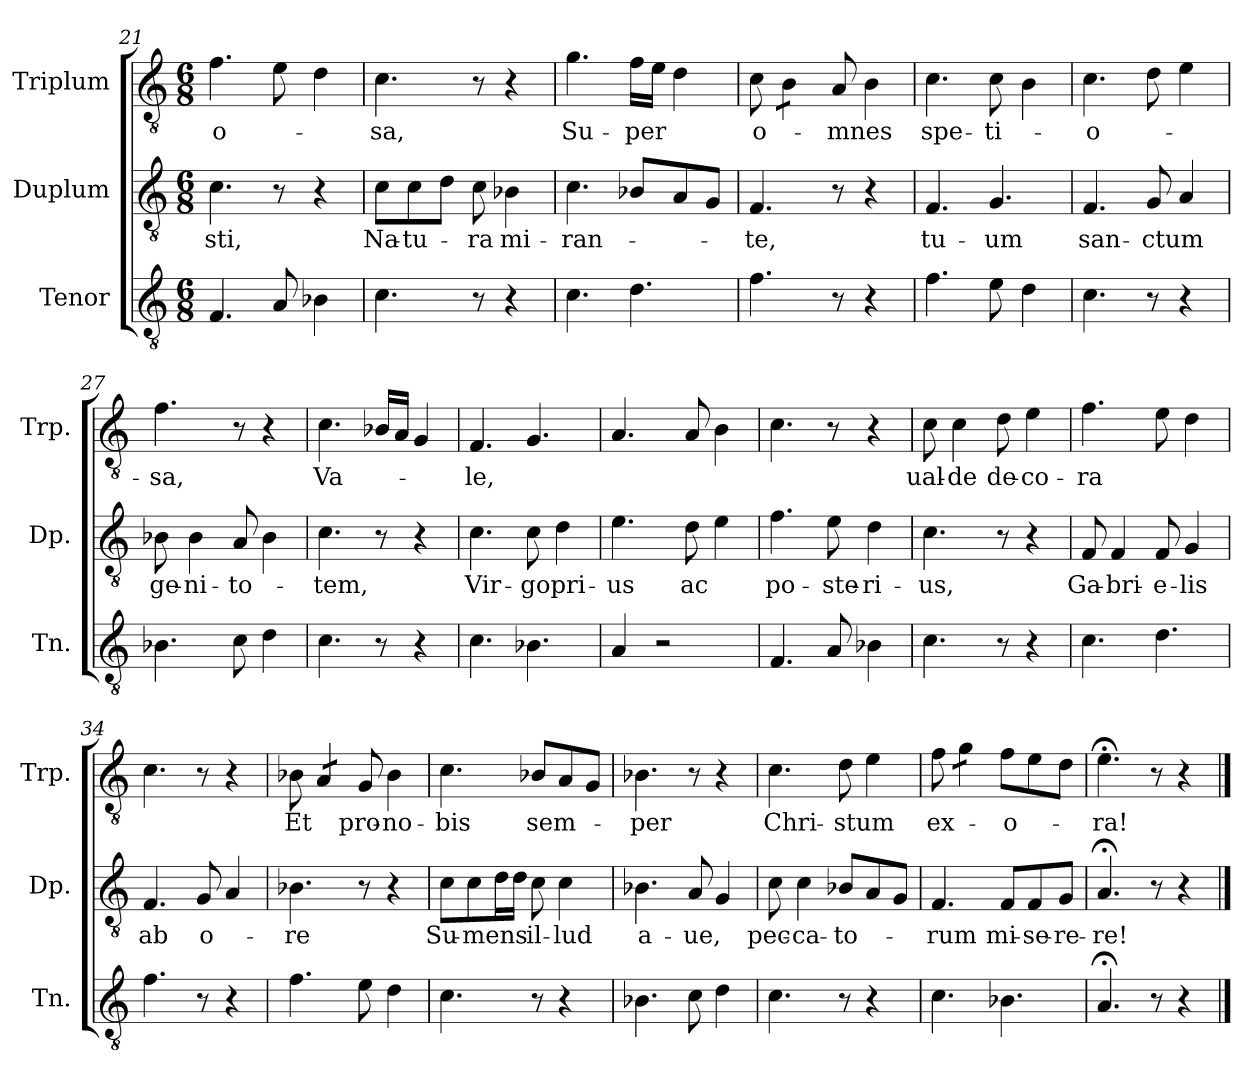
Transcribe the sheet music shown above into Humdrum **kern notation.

**kern	**kern	**text	**kern	**text
*part3	*part2	*part2	*part1	*part1
*staff3	*staff2	*staff2	*staff1	*staff1
*I"Tenor	*I"Duplum	*	*I"Triplum	*
*I'Tn.	*I'Dp.	*	*I'Trp.	*
*clefGv2	*clefGv2	*	*clefGv2	*
*k[]	*k[]	*	*k[]	*
*M6/8	*M6/8	*	*M6/8	*
=21	=21	=21	=21	=21
!	!	!LO:LY:b	!	!LO:LY:b
4.F/	4.c\	-sti,	4.f\	-o-
8A/	8r	.	8e\	.
4B-i\	4r	.	4d\	.
=22	=22	=22	=22	=22
!	!	!LO:LY:b	!	!LO:LY:b
4.c\	8c\L	Na-	4.c\	-sa,
!	!	!LO:LY:b	!	!
.	8c\	-tu-	.	.
.	8d\J	.	.	.
!	!	!LO:LY:b	!	!
8r	8c\	-ra	8r	.
!	!	!LO:LY:b	!	!
4r	4B-X\	mi-	4r	.
!!LO:PB:g=z
=23	=23	=23	=23	=23
!	!	!LO:LY:b	!	!LO:LY:b
4.c\	4.c\	-ran-	4.g\	Su-
!	!	!	!	!LO:LY:b
4.d\	8B-X/L	.	16f\LL	-per
.	.	.	16e\JJ	.
.	8A/	.	4d\	.
.	8G/J	.	.	.
=24	=24	=24	=24	=24
!	!	!LO:LY:b	!	!LO:LY:b
4.f\	4.F/	-te,	8c\	o-
*	*	*	*tremolo	*
.	.	.	8B\L	.
.	.	.	8B\J	.
*	*	*	*Xtremolo	*
!	!	!	!	!LO:LY:b
8r	8r	.	8A/	-mnes
4r	4r	.	4B\	.
=25	=25	=25	=25	=25
!	!	!LO:LY:b	!	!LO:LY:b
4.f\	4.F/	tu-	4.c\	spe-
!	!	!LO:LY:b	!	!LO:LY:b
8e\	4.G/	-um	8c\	-ti-
4d\	.	.	4B\	.
=26	=26	=26	=26	=26
!	!	!LO:LY:b	!	!LO:LY:b
4.c\	4.F/	san-	4.c\	-o-
!	!	!LO:LY:b	!	!
8r	8G/	-ctum	8d\	.
4r	4A/	.	4e\	.
=27	=27	=27	=27	=27
!	!	!LO:LY:b	!	!LO:LY:b
4.B-i\	8B-X\	ge-	4.f\	-sa,
!	!	!LO:LY:b	!	!
.	4B-\	-ni-	.	.
!	!	!LO:LY:b	!	!
8c\	8A/	-to-	8r	.
4d\	4B-\	.	4r	.
=28	=28	=28	=28	=28
!	!	!LO:LY:b	!	!LO:LY:b
4.c\	4.c\	-tem,	4.c\	Va-
8r	8r	.	16B-X/LL	.
.	.	.	16A/JJ	.
4r	4r	.	4G/	.
=29	=29	=29	=29	=29
!	!	!LO:LY:b	!	!LO:LY:b
4.c\	4.c\	Vir-	4.F/	-le,
!	!	!LO:LY:b	!	!
4.B-i\	8c\	-go	4.G/	.
!	!	!LO:LY:b	!	!
.	4d\	pri-	.	.
=30	=30	=30	=30	=30
!	!	!LO:LY:b	!	!
4A/	4.e\	-us	4.A/	.
2r	.	.	.	.
!	!	!LO:LY:b	!	!
.	8d\	ac	8A/	.
.	4e\	.	4B\	.
!!LO:LB:g=z
=31	=31	=31	=31	=31
!	!	!LO:LY:b	!	!
4.F/	4.f\	po-	4.c\	.
!	!	!LO:LY:b	!	!
8A/	8e\	-ste-	8r	.
!	!	!LO:LY:b	!	!
4B-i\	4d\	-ri-	4r	.
=32	=32	=32	=32	=32
!	!	!LO:LY:b	!	!LO:LY:b
4.c\	4.c\	-us,	8c\	ual-
!	!	!	!	!LO:LY:b
.	.	.	4c\	-de
!	!	!	!	!LO:LY:b
8r	8r	.	8d\	de-
!	!	!	!	!LO:LY:b
4r	4r	.	4e\	-co-
=33	=33	=33	=33	=33
!	!	!LO:LY:b	!	!LO:LY:b
4.c\	8F/	Ga-	4.f\	-ra
!	!	!LO:LY:b	!	!
.	4F/	-bri-	.	.
!	!	!LO:LY:b	!	!
4.d\	8F/	-e-	8e\	.
!	!	!LO:LY:b	!	!
.	4G/	-lis	4d\	.
=34	=34	=34	=34	=34
!	!	!LO:LY:b	!	!
4.f\	4.F/	ab	4.c\	.
!	!	!LO:LY:b	!	!
8r	8G/	o-	8r	.
4r	4A/	.	4r	.
=35	=35	=35	=35	=35
!	!	!LO:LY:b	!	!LO:LY:b
4.f\	4.B-X\	-re	8B-X\	Et
*	*	*	*tremolo	*
.	.	.	8A/L	.
.	.	.	8A/J	.
*	*	*	*Xtremolo	*
!	!	!	!	!LO:LY:b
8e\	8r	.	8G/	pro-
!	!	!	!	!LO:LY:b
4d\	4r	.	4B-\	-no-
=36	=36	=36	=36	=36
!	!	!LO:LY:b	!	!LO:LY:b
4.c\	8c\L	Su-	4.c\	-bis
!	!	!LO:LY:b	!	!
.	8c\	-mens	.	.
*	*tremolo	*	*	*
.	16d\	.	.	.
.	16d\JJ	.	.	.
*	*Xtremolo	*	*	*
!	!	!LO:LY:b	!	!LO:LY:b
8r	8c\	il-	8B-X/L	sem-
!	!	!LO:LY:b	!	!
4r	4c\	-lud	8A/	.
.	.	.	8G/J	.
=37	=37	=37	=37	=37
!	!	!LO:LY:b	!	!LO:LY:b
4.B-i\	4.B-X\	a-	4.B-X\	-per
!	!	!LO:LY:b	!	!
8c\	8A/	-ue,	8r	.
4d\	4G/	.	4r	.
!!LO:LB:g=z
=38	=38	=38	=38	=38
!	!	!LO:LY:b	!	!LO:LY:b
4.c\	8c\	pec-	4.c\	Chri-
!	!	!LO:LY:b	!	!
.	4c\	-ca-	.	.
!	!	!LO:LY:b	!	!LO:LY:b
8r	8B-i/L	-to-	8d\	-stum
4r	8A/	.	4e\	.
.	8G/J	.	.	.
=39	=39	=39	=39	=39
!	!	!LO:LY:b	!	!LO:LY:b
4.c\	4.F/	-rum	8f\	ex-
*	*	*	*tremolo	*
.	.	.	8g\L	.
.	.	.	8g\J	.
*	*	*	*Xtremolo	*
!	!	!LO:LY:b	!	!LO:LY:b
4.B-i\	8F/L	mi-	8f\L	-o-
!	!	!LO:LY:b	!	!
.	8F/	-se-	8e\	.
!	!	!LO:LY:b	!	!
.	8G/J	-re-	8d\J	.
=40	=40	=40	=40	=40
!	!	!LO:LY:b	!	!LO:LY:b
4.A;</	4.A;</	-re!	4.e;<\	-ra!
8r	8r	.	8r	.
4r	4r	.	4r	.
==	==	==	==	==
*-	*-	*-	*-	*-
